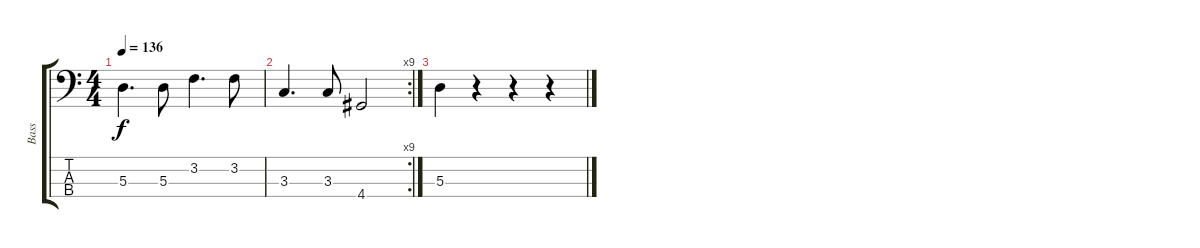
\track ("Bass" "Bass") {instrument electricbassfinger}
\staff {score tabs}
\tuning (G2 D2 A1 E1) {hide}
\ts (4 4)
\tempo 136
\clef f4
\ks c
5.3.4{d dy f} 5.3.8 3.2.4{d} 3.2.8 |
\rc 9
3.3.4{d} 3.3.8 4.4.2 |
5.3.4 r.4 r.4 r.4
